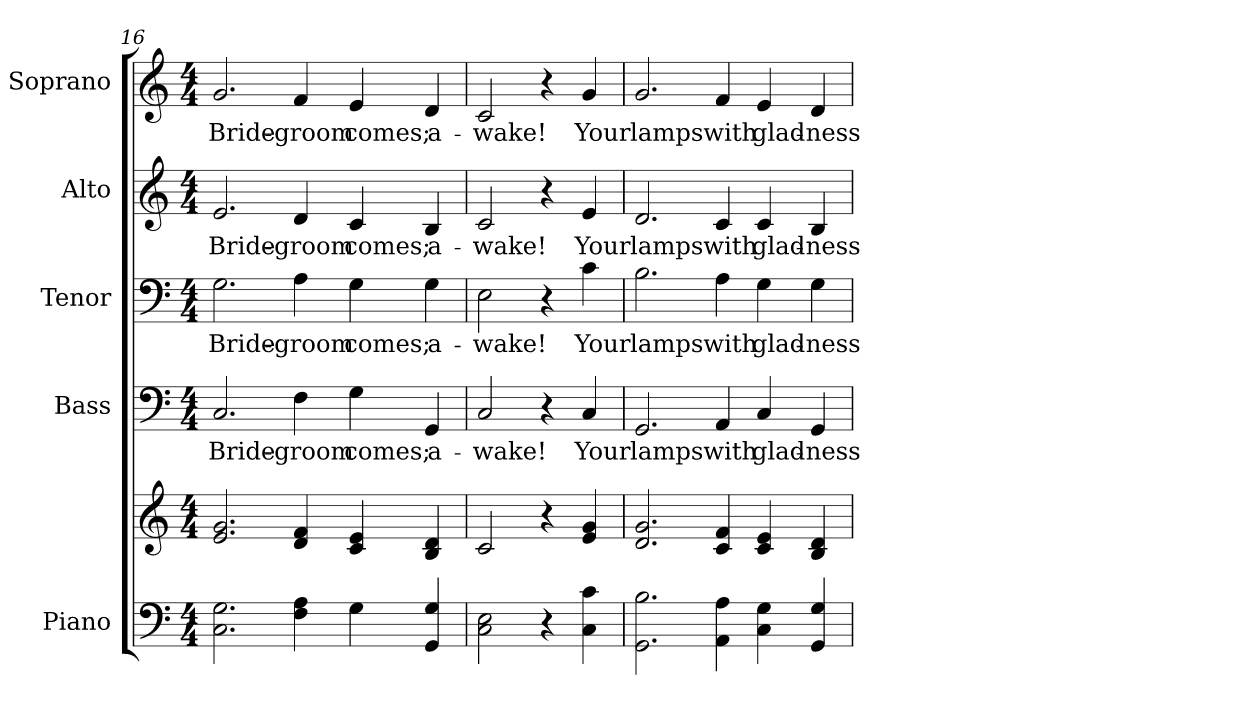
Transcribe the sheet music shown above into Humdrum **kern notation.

**kern	**kern	**kern	**text	**kern	**text	**kern	**text	**kern	**text
*part5	*part5	*part4	*part4	*part3	*part3	*part2	*part2	*part1	*part1
*staff6	*staff5	*staff4	*staff4	*staff3	*staff3	*staff2	*staff2	*staff1	*staff1
*I"Piano	*	*I"Bass	*	*I"Tenor	*	*I"Alto	*	*I"Soprano	*
*I'Pno.	*	*I'B.	*	*I'T.	*	*I'A.	*	*I'S.	*
*clefF4	*clefG2	*clefF4	*	*clefF4	*	*clefG2	*	*clefG2	*
*k[]	*k[]	*k[]	*	*k[]	*	*k[]	*	*k[]	*
*C:	*C:	*C:	*	*C:	*	*C:	*	*C:	*
*M4/4	*M4/4	*M4/4	*	*M4/4	*	*M4/4	*	*M4/4	*
=16	=16	=16	=16	=16	=16	=16	=16	=16	=16
!	!	!	!LO:LY:b:color=#000000	!	!	!	!	!	!
!	!	!	!	!	!LO:LY:b:color=#000000	!	!	!	!
!	!	!	!	!	!	!	!LO:LY:b:color=#000000	!	!
!	!	!	!	!	!	!	!	!	!LO:LY:b:color=#000000
2.Ci\ 2.Gi	2.ei/ 2.gi	2.Ci/	Bride-	2.Gi\	Bride-	2.ei/	Bride-	2.gi/	Bride-
!	!	!	!LO:LY:b:color=#000000	!	!	!	!	!	!
!	!	!	!	!	!LO:LY:b:color=#000000	!	!	!	!
!	!	!	!	!	!	!	!LO:LY:b:color=#000000	!	!
!	!	!	!	!	!	!	!	!	!LO:LY:b:color=#000000
4Fi\ 4Ai	4di/ 4fi	4Fi\	-groom	4Ai\	-groom	4di/	-groom	4fi/	-groom
!	!	!	!LO:LY:b:color=#000000	!	!	!	!	!	!
!	!	!	!	!	!LO:LY:b:color=#000000	!	!	!	!
!	!	!	!	!	!	!	!LO:LY:b:color=#000000	!	!
!	!	!	!	!	!	!	!	!	!LO:LY:b:color=#000000
4Gi\	4ci/ 4ei	4Gi\	comes;	4Gi\	comes;	4ci/	comes;	4ei/	comes;
!	!	!	!LO:LY:b:color=#000000	!	!	!	!	!	!
!	!	!	!	!	!LO:LY:b:color=#000000	!	!	!	!
!	!	!	!	!	!	!	!LO:LY:b:color=#000000	!	!
!	!	!	!	!	!	!	!	!	!LO:LY:b:color=#000000
4GGi/ 4Gi	4Bi/ 4di	4GGi/	a-	4Gi\	a-	4Bi/	a-	4di/	a-
!!LO:PB:g=z
=17	=17	=17	=17	=17	=17	=17	=17	=17	=17
!	!	!	!LO:LY:b:color=#000000	!	!	!	!	!	!
!	!	!	!	!	!LO:LY:b:color=#000000	!	!	!	!
!	!	!	!	!	!	!	!LO:LY:b:color=#000000	!	!
!	!	!	!	!	!	!	!	!	!LO:LY:b:color=#000000
2Ci\ 2Ei	2ci/	2Ci/	-wake!	2Ei\	-wake!	2ci/	-wake!	2ci/	-wake!
4r	4r	4r	.	4r	.	4r	.	4r	.
!	!	!	!LO:LY:b:color=#000000	!	!	!	!	!	!
!	!	!	!	!	!LO:LY:b:color=#000000	!	!	!	!
!	!	!	!	!	!	!	!LO:LY:b:color=#000000	!	!
!	!	!	!	!	!	!	!	!	!LO:LY:b:color=#000000
4Ci\ 4ci	4ei/ 4gi	4Ci/	Your	4ci\	Your	4ei/	Your	4gi/	Your
=18	=18	=18	=18	=18	=18	=18	=18	=18	=18
!	!	!	!LO:LY:b:color=#000000	!	!	!	!	!	!
!	!	!	!	!	!LO:LY:b:color=#000000	!	!	!	!
!	!	!	!	!	!	!	!LO:LY:b:color=#000000	!	!
!	!	!	!	!	!	!	!	!	!LO:LY:b:color=#000000
2.GGi\ 2.Bi	2.di/ 2.gi	2.GGi/	lamps	2.Bi\	lamps	2.di/	lamps	2.gi/	lamps
!	!	!	!LO:LY:b:color=#000000	!	!	!	!	!	!
!	!	!	!	!	!LO:LY:b:color=#000000	!	!	!	!
!	!	!	!	!	!	!	!LO:LY:b:color=#000000	!	!
!	!	!	!	!	!	!	!	!	!LO:LY:b:color=#000000
4AAi\ 4Ai	4ci/ 4fi	4AAi/	with	4Ai\	with	4ci/	with	4fi/	with
!	!	!	!LO:LY:b:color=#000000	!	!	!	!	!	!
!	!	!	!	!	!LO:LY:b:color=#000000	!	!	!	!
!	!	!	!	!	!	!	!LO:LY:b:color=#000000	!	!
!	!	!	!	!	!	!	!	!	!LO:LY:b:color=#000000
4Ci\ 4Gi	4ci/ 4ei	4Ci/	glad-	4Gi\	glad-	4ci/	glad-	4ei/	glad-
!	!	!	!LO:LY:b:color=#000000	!	!	!	!	!	!
!	!	!	!	!	!LO:LY:b:color=#000000	!	!	!	!
!	!	!	!	!	!	!	!LO:LY:b:color=#000000	!	!
!	!	!	!	!	!	!	!	!	!LO:LY:b:color=#000000
4GGi/ 4Gi	4Bi/ 4di	4GGi/	-ness	4Gi\	-ness	4Bi/	-ness	4di/	-ness
=	=	=	=	=	=	=	=	=	=
*-	*-	*-	*-	*-	*-	*-	*-	*-	*-
